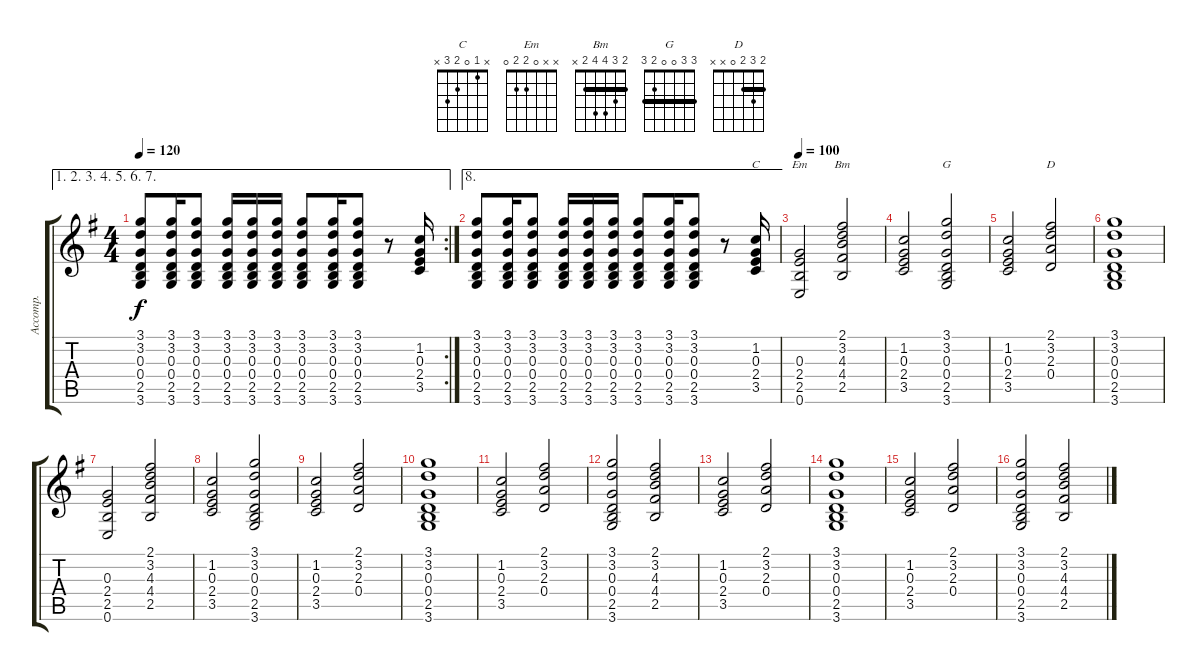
\track ("Accomp." "Accomp.") {instrument acousticguitarnylon}
\staff {score tabs}
\tuning (E4 B3 G3 D3 A2 E2) {hide}
\chord ("C" x 1 0 2 3 x)
\chord ("Em" x x 0 2 2 0)
\chord ("Bm" 2 3 4 4 2 x) {barre 2}
\chord ("G" 3 3 0 0 2 3) {barre 3}
\chord ("D" 2 3 2 0 x x) {barre 2}
\ae (1 2 3 4 5 6 7)
\rc 2
\ts (4 4)
\tempo 120
\clef g2
\ks g
(3.1 3.2 0.3 0.4 2.5 3.6).8{dy f} (3.1 3.2 0.3 0.4 2.5 3.6).16 (3.1 3.2 0.3 0.4 2.5 3.6).8 (3.1 3.2 0.3 0.4 2.5 3.6).16 (3.1 3.2 0.3 0.4 2.5 3.6).16 (3.1 3.2 0.3 0.4 2.5 3.6).16 (3.1 3.2 0.3 0.4 2.5 3.6).8 (3.1 3.2 0.3 0.4 2.5 3.6).16 (3.1 3.2 0.3 0.4 2.5 3.6).8 r.8 (1.2 0.3 2.4 3.5).16 |
\ae 8
(3.1 3.2 0.3 0.4 2.5 3.6).8 (3.1 3.2 0.3 0.4 2.5 3.6).16 (3.1 3.2 0.3 0.4 2.5 3.6).8 (3.1 3.2 0.3 0.4 2.5 3.6).16 (3.1 3.2 0.3 0.4 2.5 3.6).16 (3.1 3.2 0.3 0.4 2.5 3.6).16 (3.1 3.2 0.3 0.4 2.5 3.6).8 (3.1 3.2 0.3 0.4 2.5 3.6).16 (3.1 3.2 0.3 0.4 2.5 3.6).8 r.8 (1.2 0.3 2.4 3.5).16{ch "C"} |
\tempo 100
(0.3 2.4 2.5 0.6).2{ch "Em"} (2.1 3.2 4.3 4.4 2.5).2{ch "Bm"} |
(1.2 0.3 2.4 3.5).2 (3.1 3.2 0.3 0.4 2.5 3.6).2{ch "G"} |
(1.2 0.3 2.4 3.5).2 (2.1 3.2 2.3 0.4).2{ch "D"} |
(3.1 3.2 0.3 0.4 2.5 3.6).1 |
(0.3 2.4 2.5 0.6).2 (2.1 3.2 4.3 4.4 2.5).2 |
(1.2 0.3 2.4 3.5).2 (3.1 3.2 0.3 0.4 2.5 3.6).2 |
(1.2 0.3 2.4 3.5).2 (2.1 3.2 2.3 0.4).2 |
(3.1 3.2 0.3 0.4 2.5 3.6).1 |
(1.2 0.3 2.4 3.5).2 (2.1 3.2 2.3 0.4).2 |
(3.1 3.2 0.3 0.4 2.5 3.6).2 (2.1 3.2 4.3 4.4 2.5).2 |
(1.2 0.3 2.4 3.5).2 (2.1 3.2 2.3 0.4).2 |
(3.1 3.2 0.3 0.4 2.5 3.6).1 |
(1.2 0.3 2.4 3.5).2 (2.1 3.2 2.3 0.4).2 |
(3.1 3.2 0.3 0.4 2.5 3.6).2 (2.1 3.2 4.3 4.4 2.5).2
